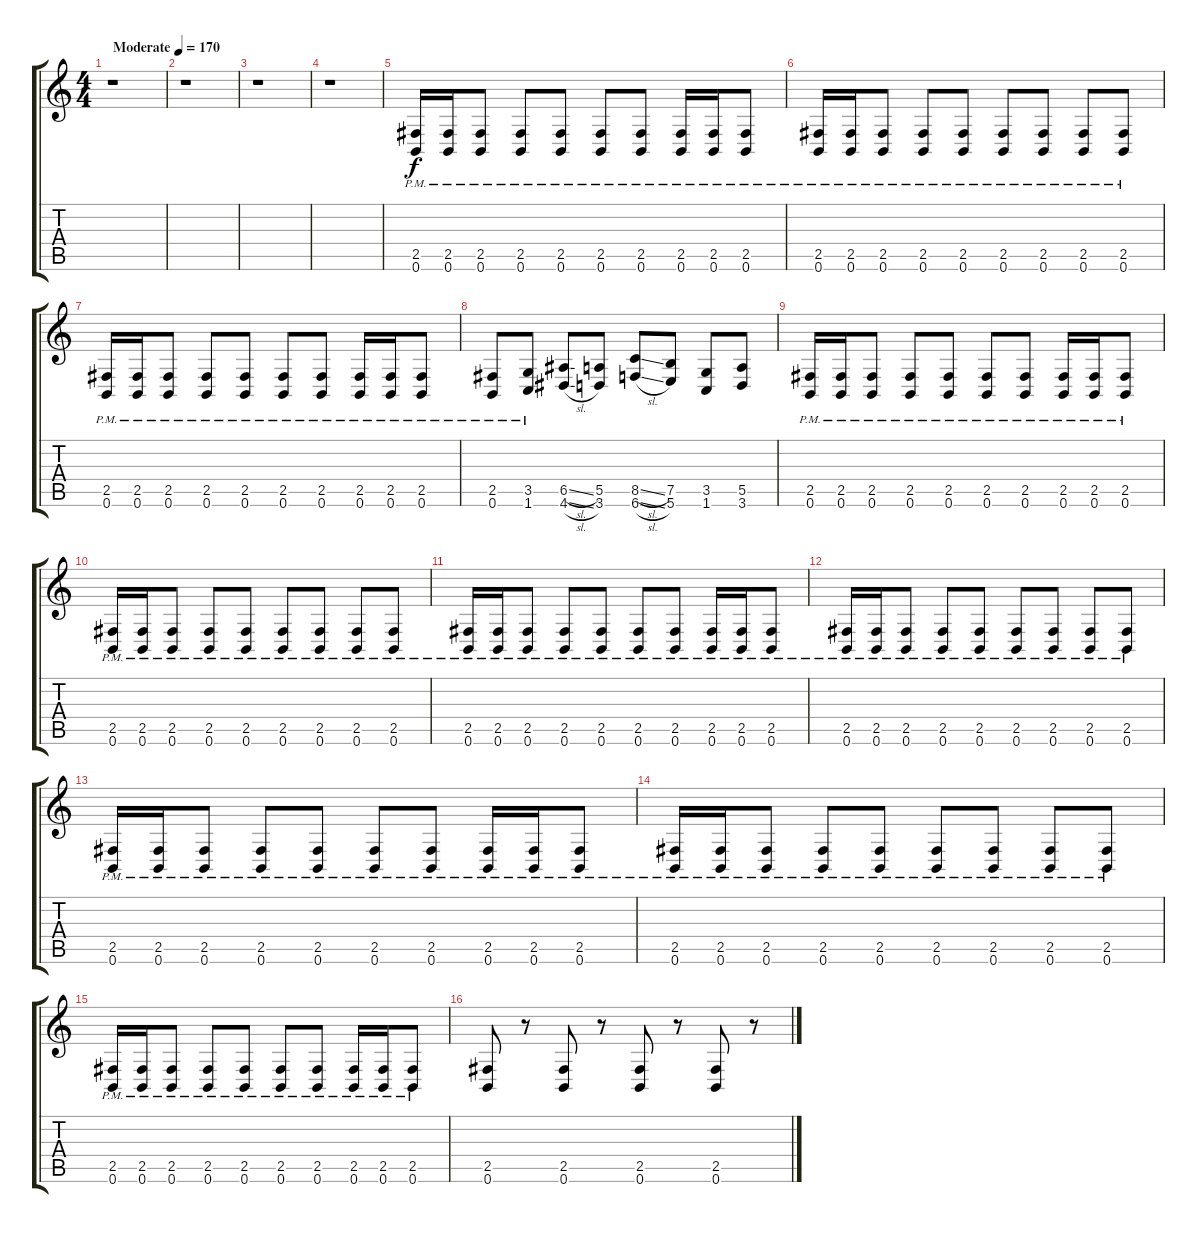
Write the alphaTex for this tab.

\track "" {instrument overdrivenguitar}
\staff {score tabs}
\tuning (B3 Gb3 D3 A2 E2 B1) {hide}
\ts (4 4)
\tempo (170 "Moderate")
\clef g2
\ks c
r.1{dy f instrument overdrivenguitar} |
r.1 |
r.1 |
r.1 |
(2.5{pm} 0.6{pm}).16 (2.5{pm} 0.6{pm}).16 (2.5{pm} 0.6{pm}).8 (2.5{pm} 0.6{pm}).8 (2.5{pm} 0.6{pm}).8 (2.5{pm} 0.6{pm}).8 (2.5{pm} 0.6{pm}).8 (2.5{pm} 0.6{pm}).16 (2.5{pm} 0.6{pm}).16 (2.5{pm} 0.6{pm}).8 |
(2.5{pm} 0.6{pm}).16 (2.5{pm} 0.6{pm}).16 (2.5{pm} 0.6{pm}).8 (2.5{pm} 0.6{pm}).8 (2.5{pm} 0.6{pm}).8 (2.5{pm} 0.6{pm}).8 (2.5{pm} 0.6{pm}).8 (2.5{pm} 0.6{pm}).8 (2.5{pm} 0.6{pm}).8 |
(2.5{pm} 0.6{pm}).16 (2.5{pm} 0.6{pm}).16 (2.5{pm} 0.6{pm}).8 (2.5{pm} 0.6{pm}).8 (2.5{pm} 0.6{pm}).8 (2.5{pm} 0.6{pm}).8 (2.5{pm} 0.6{pm}).8 (2.5{pm} 0.6{pm}).16 (2.5{pm} 0.6{pm}).16 (2.5{pm} 0.6{pm}).8 |
(2.5{pm} 0.6{pm}).8 (3.5{pm} 1.6{pm}).8 (6.5{sl} 4.6{sl}).8 (5.5 3.6).8 (8.5{sl} 6.6{sl}).8 (7.5 5.6).8 (3.5 1.6).8 (5.5 3.6).8 |
(2.5{pm} 0.6{pm}).16 (2.5{pm} 0.6{pm}).16 (2.5{pm} 0.6{pm}).8 (2.5{pm} 0.6{pm}).8 (2.5{pm} 0.6{pm}).8 (2.5{pm} 0.6{pm}).8 (2.5{pm} 0.6{pm}).8 (2.5{pm} 0.6{pm}).16 (2.5{pm} 0.6{pm}).16 (2.5{pm} 0.6{pm}).8 |
(2.5{pm} 0.6{pm}).16 (2.5{pm} 0.6{pm}).16 (2.5{pm} 0.6{pm}).8 (2.5{pm} 0.6{pm}).8 (2.5{pm} 0.6{pm}).8 (2.5{pm} 0.6{pm}).8 (2.5{pm} 0.6{pm}).8 (2.5{pm} 0.6{pm}).8 (2.5{pm} 0.6{pm}).8 |
(2.5{pm} 0.6{pm}).16 (2.5{pm} 0.6{pm}).16 (2.5{pm} 0.6{pm}).8 (2.5{pm} 0.6{pm}).8 (2.5{pm} 0.6{pm}).8 (2.5{pm} 0.6{pm}).8 (2.5{pm} 0.6{pm}).8 (2.5{pm} 0.6{pm}).16 (2.5{pm} 0.6{pm}).16 (2.5{pm} 0.6{pm}).8 |
(2.5{pm} 0.6{pm}).16 (2.5{pm} 0.6{pm}).16 (2.5{pm} 0.6{pm}).8 (2.5{pm} 0.6{pm}).8 (2.5{pm} 0.6{pm}).8 (2.5{pm} 0.6{pm}).8 (2.5{pm} 0.6{pm}).8 (2.5{pm} 0.6{pm}).8 (2.5{pm} 0.6{pm}).8 |
(2.5{pm} 0.6{pm}).16 (2.5{pm} 0.6{pm}).16 (2.5{pm} 0.6{pm}).8 (2.5{pm} 0.6{pm}).8 (2.5{pm} 0.6{pm}).8 (2.5{pm} 0.6{pm}).8 (2.5{pm} 0.6{pm}).8 (2.5{pm} 0.6{pm}).16 (2.5{pm} 0.6{pm}).16 (2.5{pm} 0.6{pm}).8 |
(2.5{pm} 0.6{pm}).16 (2.5{pm} 0.6{pm}).16 (2.5{pm} 0.6{pm}).8 (2.5{pm} 0.6{pm}).8 (2.5{pm} 0.6{pm}).8 (2.5{pm} 0.6{pm}).8 (2.5{pm} 0.6{pm}).8 (2.5{pm} 0.6{pm}).8 (2.5{pm} 0.6{pm}).8 |
(2.5{pm} 0.6{pm}).16 (2.5{pm} 0.6{pm}).16 (2.5{pm} 0.6{pm}).8 (2.5{pm} 0.6{pm}).8 (2.5{pm} 0.6{pm}).8 (2.5{pm} 0.6{pm}).8 (2.5{pm} 0.6{pm}).8 (2.5{pm} 0.6{pm}).16 (2.5{pm} 0.6{pm}).16 (2.5{pm} 0.6{pm}).8 |
(2.5 0.6).8 r.8 (2.5 0.6).8 r.8 (2.5 0.6).8 r.8 (2.5 0.6).8 r.8
